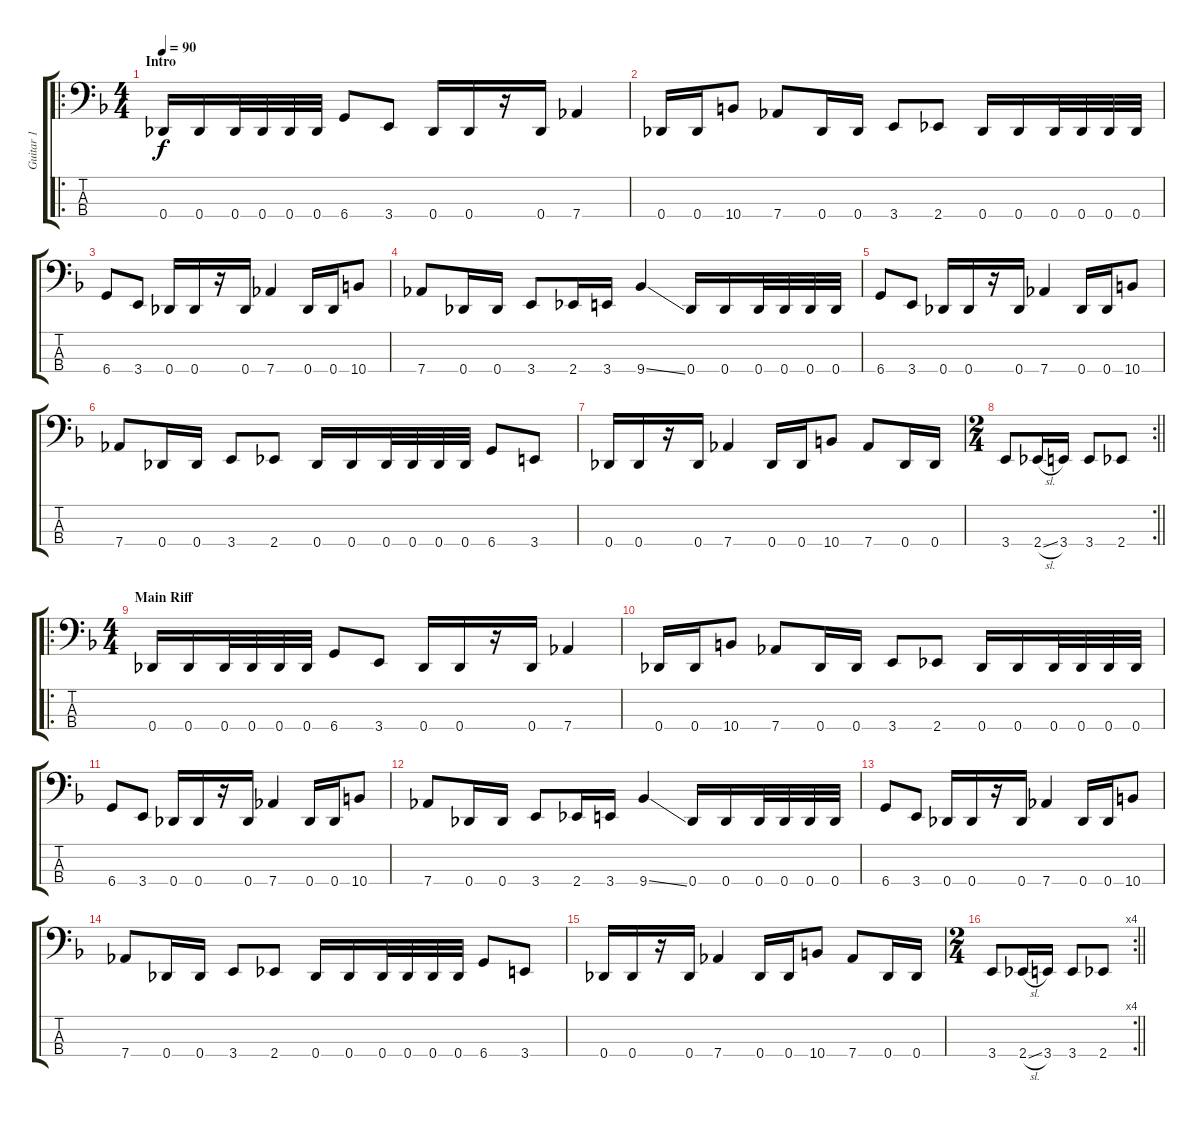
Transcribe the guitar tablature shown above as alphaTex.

\track ("Guitar 1" "Guitar 1") {instrument electricbassfinger}
\staff {score tabs}
\tuning (Gb2 Db2 Ab1 Db1) {hide}
\ro
\ts (4 4)
\section ("" "Intro")
\tempo 90
\clef f4
\ks f
0.4.16{dy f instrument electricbassfinger} 0.4.16 0.4.32 0.4.32 0.4.32 0.4.32 6.4.8 3.4.8 0.4.16 0.4.16 r.16 0.4.16 7.4.4 |
0.4.16 0.4.16 10.4.8 7.4.8 0.4.16 0.4.16 3.4.8 2.4.8 0.4.16 0.4.16 0.4.32 0.4.32 0.4.32 0.4.32 |
6.4.8 3.4.8 0.4.16 0.4.16 r.16 0.4.16 7.4.4 0.4.16 0.4.16 10.4.8 |
7.4.8 0.4.16 0.4.16 3.4.8 2.4.16 3.4.16 9.4{ss}.4 0.4.16 0.4.16 0.4.32 0.4.32 0.4.32 0.4.32 |
6.4.8 3.4.8 0.4.16 0.4.16 r.16 0.4.16 7.4.4 0.4.16 0.4.16 10.4.8 |
7.4.8 0.4.16 0.4.16 3.4.8 2.4.8 0.4.16 0.4.16 0.4.32 0.4.32 0.4.32 0.4.32 6.4.8 3.4.8 |
0.4.16 0.4.16 r.16 0.4.16 7.4.4 0.4.16 0.4.16 10.4.8 7.4.8 0.4.16 0.4.16 |
\rc 2
\ts (2 4)
\barLineRight lightlight
3.4.8 2.4{sl}.16 3.4.16 3.4.8 2.4.8 |
\ro
\ts (4 4)
\section ("" "Main Riff")
0.4.16 0.4.16 0.4.32 0.4.32 0.4.32 0.4.32 6.4.8 3.4.8 0.4.16 0.4.16 r.16 0.4.16 7.4.4 |
0.4.16 0.4.16 10.4.8 7.4.8 0.4.16 0.4.16 3.4.8 2.4.8 0.4.16 0.4.16 0.4.32 0.4.32 0.4.32 0.4.32 |
6.4.8 3.4.8 0.4.16 0.4.16 r.16 0.4.16 7.4.4 0.4.16 0.4.16 10.4.8 |
7.4.8 0.4.16 0.4.16 3.4.8 2.4.16 3.4.16 9.4{ss}.4 0.4.16 0.4.16 0.4.32 0.4.32 0.4.32 0.4.32 |
6.4.8 3.4.8 0.4.16 0.4.16 r.16 0.4.16 7.4.4 0.4.16 0.4.16 10.4.8 |
7.4.8 0.4.16 0.4.16 3.4.8 2.4.8 0.4.16 0.4.16 0.4.32 0.4.32 0.4.32 0.4.32 6.4.8 3.4.8 |
0.4.16 0.4.16 r.16 0.4.16 7.4.4 0.4.16 0.4.16 10.4.8 7.4.8 0.4.16 0.4.16 |
\rc 4
\ts (2 4)
\barLineRight lightlight
3.4.8 2.4{sl}.16 3.4.16 3.4.8 2.4.8
